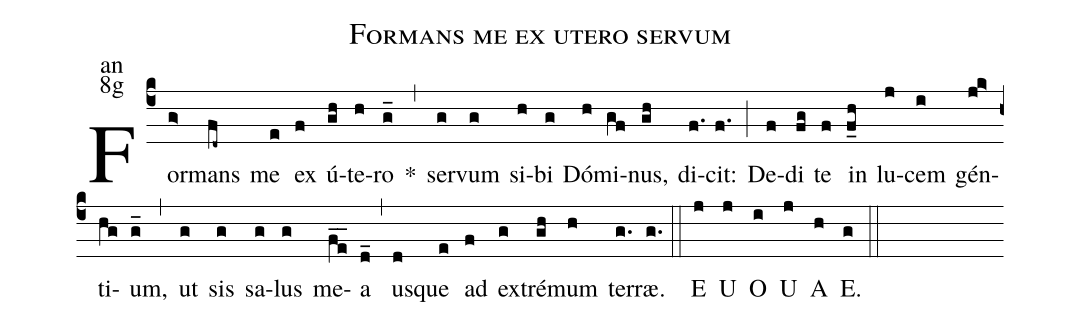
name:Formans me ex utero servum;
office-part:an;
mode:8g;
%%
(c4) For(g>)mans(fd~) me(e) ex(f) ú(gh)te(h)ro(g_) <sp>*</sp>(,) ser(g)vum(g) si(h)bi(g) Dó(h)mi(gf)nus,(gh) di(f.)cit:(f.) (;)
De(f)di(fg) te(f) in(f_h) lu(j)cem(i) gén(jk>)ti(hg)um,(g_) (,) ut(g) sis(g) sa(g)lus(g) me(fe__)a(d_) (,) us(d)que(e) ad(f) ex(g)tré(gh)mum(h) ter(g.)ræ.(g.) (::)
<eu>E(j) U(j) O(i) U(j) A(h) E.(g) </eu>(::)
